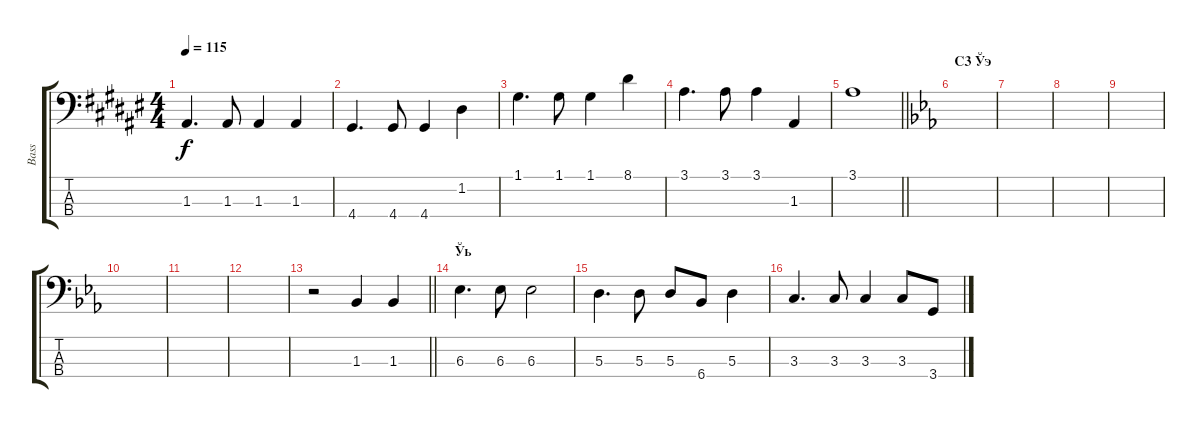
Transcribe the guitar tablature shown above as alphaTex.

\track ("Bass" "Bass") {instrument electricbassfinger}
\staff {score tabs}
\tuning (G2 D2 A1 E1) {hide}
\ts (4 4)
\tempo 115
\clef f4
\ks d#minor
1.3.4{d dy f} 1.3.8 1.3.4 1.3.4 |
4.4.4{d} 4.4.8 4.4.4 1.2.4 |
1.1.4{d} 1.1.8 1.1.4 8.1.4 |
3.1.4{d} 3.1.8 3.1.4 1.3.4 |
\barLineRight lightlight
3.1.1 |
\section ("" "C3 Ўэ")
\ks eb
|
|
|
|
|
|
|
\barLineRight lightlight
r.2 1.3.4 1.3.4 |
\section ("" "Ўь")
6.3.4{d} 6.3.8 6.3.2 |
5.3.4{d} 5.3.8 5.3.8 6.4.8 5.3.4 |
3.3.4{d} 3.3.8 3.3.4 3.3.8 3.4.8
